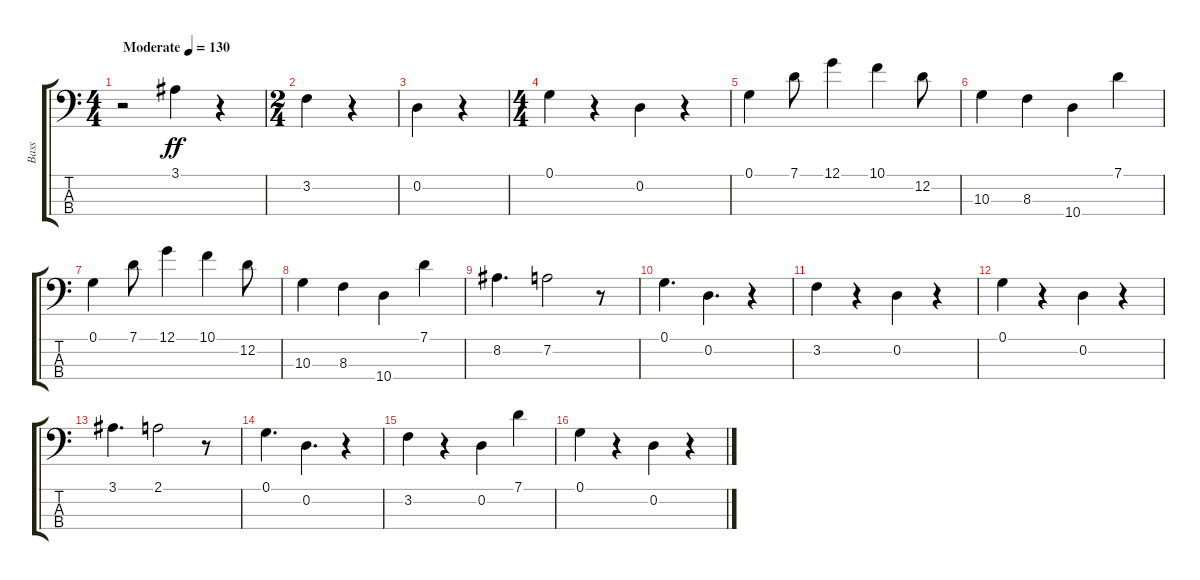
\track ("Bass" "Bass") {instrument electricbasspick}
\staff {score tabs}
\tuning (G2 D2 A1 E1) {hide}
\ts (4 4)
\tempo (130 "Moderate")
\clef f4
\ks c
r.2{dy ff instrument electricbasspick} 3.1.4 r.4 |
\ts (2 4)
3.2.4 r.4 |
0.2.4 r.4 |
\ts (4 4)
0.1.4 r.4 0.2.4 r.4 |
0.1.4 7.1.8 12.1.4 10.1.4 12.2.8 |
10.3.4 8.3.4 10.4.4 7.1.4 |
0.1.4 7.1.8 12.1.4 10.1.4 12.2.8 |
10.3.4 8.3.4 10.4.4 7.1.4 |
8.2.4{d} 7.2.2 r.8 |
0.1.4{d} 0.2.4{d} r.4 |
3.2.4 r.4 0.2.4 r.4 |
0.1.4 r.4 0.2.4 r.4 |
3.1.4{d} 2.1.2 r.8 |
0.1.4{d} 0.2.4{d} r.4 |
3.2.4 r.4 0.2.4 7.1.4 |
0.1.4 r.4 0.2.4 r.4
